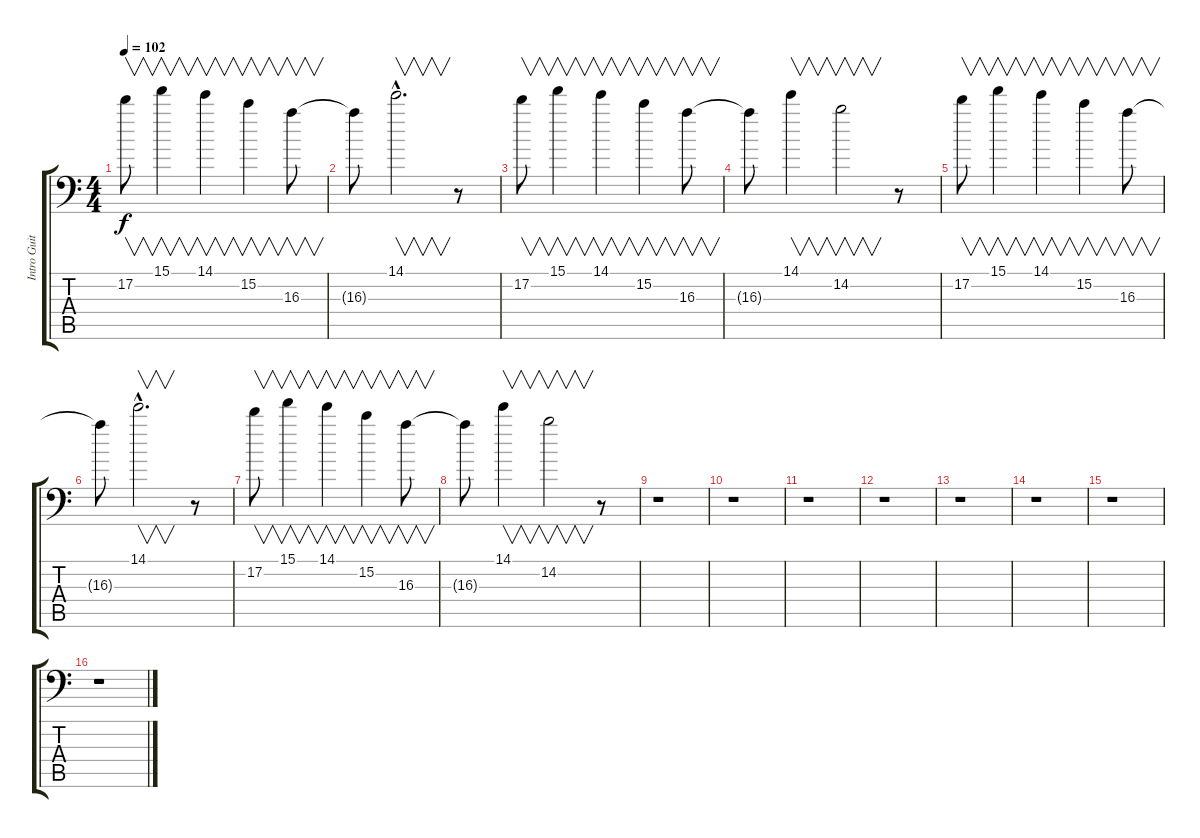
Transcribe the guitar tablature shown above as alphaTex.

\track ("Intro Guitar (Head)" "Intro Guit") {instrument distortionguitar}
\staff {score tabs}
\tuning (D4 A3 F3 G2 D2 A1) {hide}
\ts (4 4)
\tempo 102
\clef f4
\ks c
17.2.8{v dy f instrument distortionguitar} 15.1.4{v} 14.1.4{v} 15.2.4{v} 16.3.8{v} |
16.3{t}.8 14.1{hac}.2{v d} r.8 |
17.2.8{v} 15.1.4{v} 14.1.4{v} 15.2.4{v} 16.3.8{v} |
16.3{t}.8 14.1.4{v} 14.2.2{v} r.8 |
17.2.8{v} 15.1.4{v} 14.1.4{v} 15.2.4{v} 16.3.8{v} |
16.3{t}.8 14.1{hac}.2{v d} r.8 |
17.2.8{v} 15.1.4{v} 14.1.4{v} 15.2.4{v} 16.3.8{v} |
16.3{t}.8 14.1.4{v} 14.2.2{v} r.8 |
r.1 |
r.1 |
r.1 |
r.1 |
r.1 |
r.1 |
r.1 |
r.1
